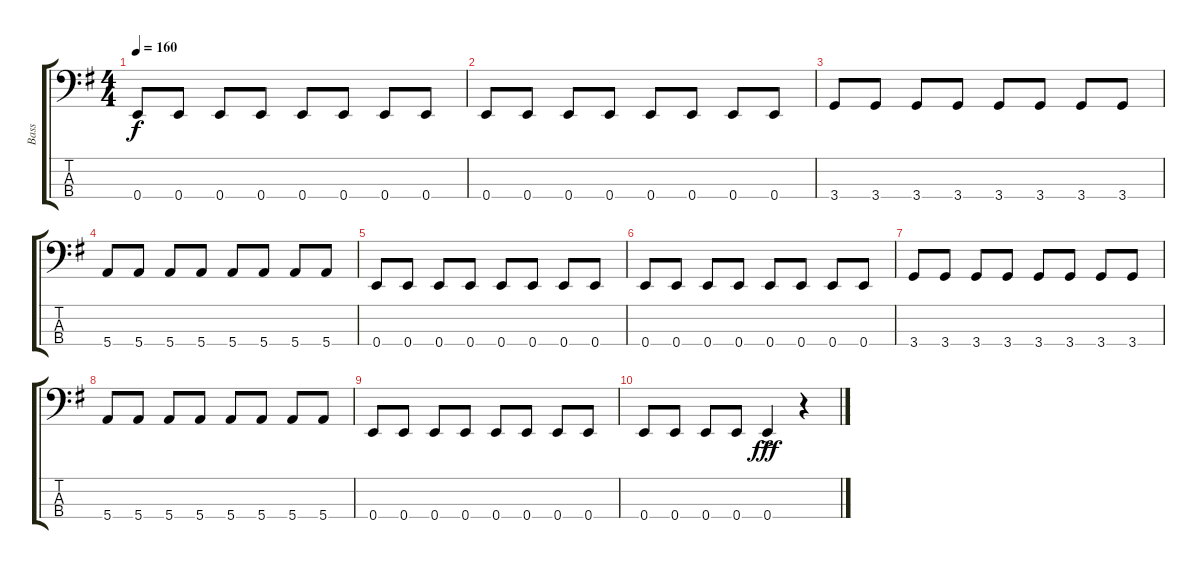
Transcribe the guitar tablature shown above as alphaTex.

\track ("Bass" "Bass") {instrument electricbasspick}
\staff {score tabs}
\tuning (G2 D2 A1 E1) {hide}
\ts (4 4)
\tempo 160
\clef f4
\ks g
0.4.8{dy f} 0.4.8 0.4.8 0.4.8 0.4.8 0.4.8 0.4.8 0.4.8 |
0.4.8 0.4.8 0.4.8 0.4.8 0.4.8 0.4.8 0.4.8 0.4.8 |
3.4.8 3.4.8 3.4.8 3.4.8 3.4.8 3.4.8 3.4.8 3.4.8 |
5.4.8 5.4.8 5.4.8 5.4.8 5.4.8 5.4.8 5.4.8 5.4.8 |
0.4.8 0.4.8 0.4.8 0.4.8 0.4.8 0.4.8 0.4.8 0.4.8 |
0.4.8 0.4.8 0.4.8 0.4.8 0.4.8 0.4.8 0.4.8 0.4.8 |
3.4.8 3.4.8 3.4.8 3.4.8 3.4.8 3.4.8 3.4.8 3.4.8 |
5.4.8 5.4.8 5.4.8 5.4.8 5.4.8 5.4.8 5.4.8 5.4.8 |
0.4.8 0.4.8 0.4.8 0.4.8 0.4.8 0.4.8 0.4.8 0.4.8 |
0.4.8 0.4.8 0.4.8 0.4.8 0.4{ac}.4{dy fff} r.4
